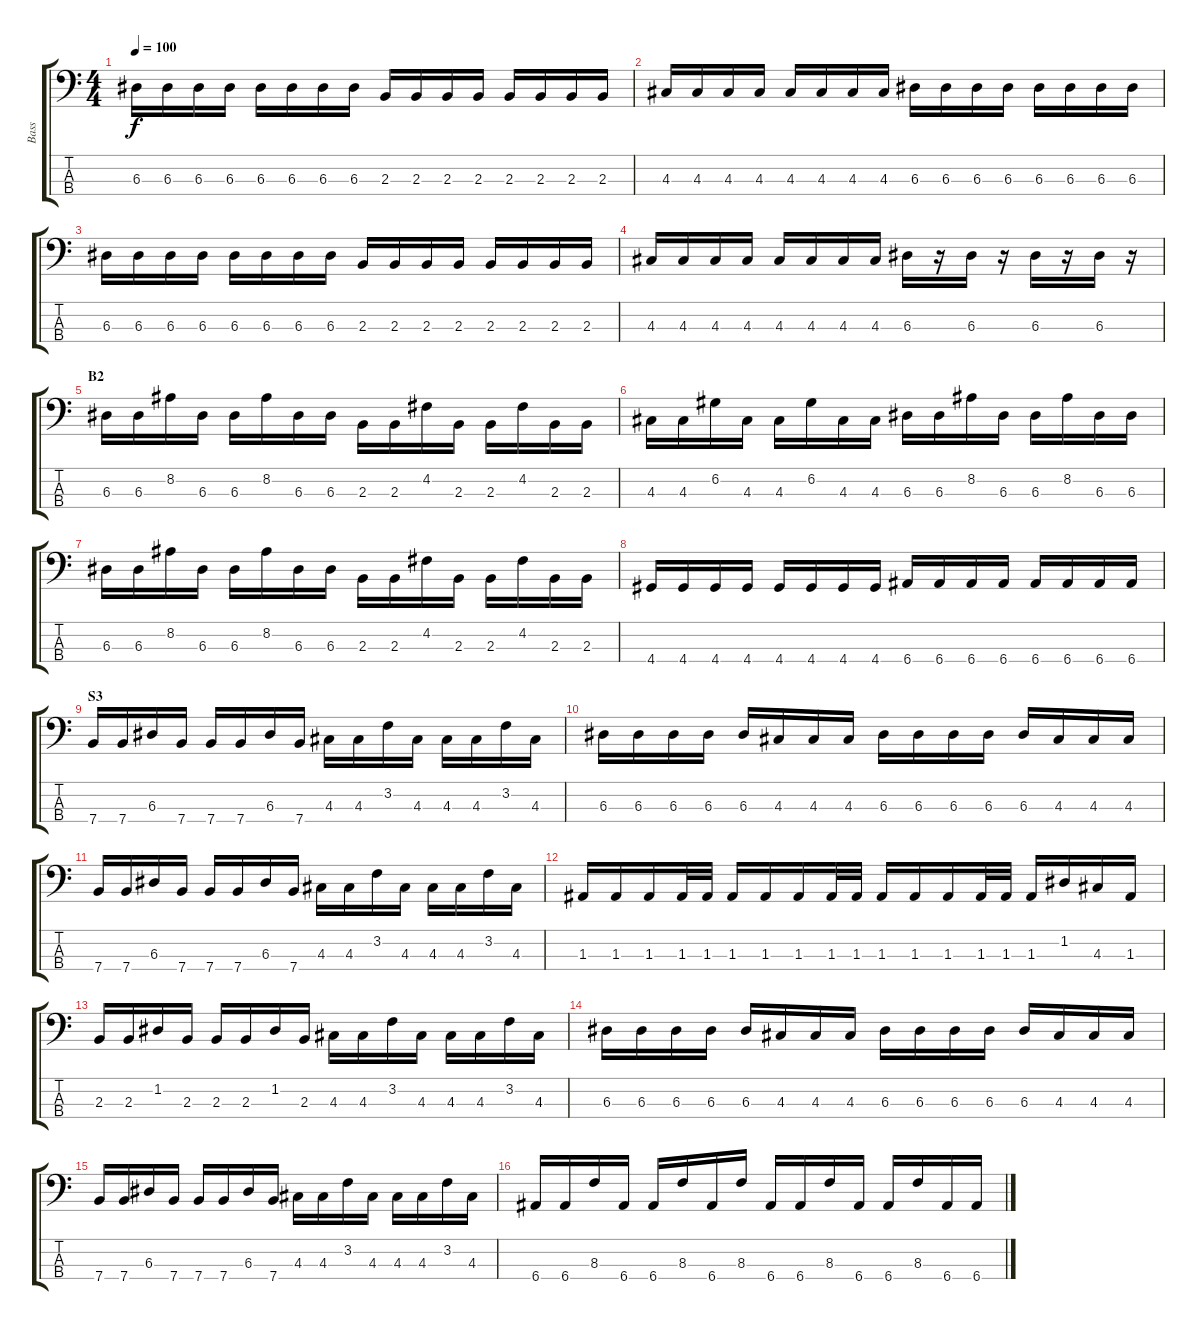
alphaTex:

\track ("Bass" "Bass") {instrument electricbasspick}
\staff {score tabs}
\tuning (G2 D2 A1 E1) {hide}
\ts (4 4)
\tempo 100
\clef f4
\ks c
6.3.16{dy f} 6.3.16 6.3.16 6.3.16 6.3.16 6.3.16 6.3.16 6.3.16 2.3.16 2.3.16 2.3.16 2.3.16 2.3.16 2.3.16 2.3.16 2.3.16 |
4.3.16 4.3.16 4.3.16 4.3.16 4.3.16 4.3.16 4.3.16 4.3.16 6.3.16 6.3.16 6.3.16 6.3.16 6.3.16 6.3.16 6.3.16 6.3.16 |
6.3.16 6.3.16 6.3.16 6.3.16 6.3.16 6.3.16 6.3.16 6.3.16 2.3.16 2.3.16 2.3.16 2.3.16 2.3.16 2.3.16 2.3.16 2.3.16 |
4.3.16 4.3.16 4.3.16 4.3.16 4.3.16 4.3.16 4.3.16 4.3.16 6.3.16 r.16 6.3.16 r.16 6.3.16 r.16 6.3.16 r.16 |
\section ("" "B2")
6.3.16 6.3.16 8.2.16 6.3.16 6.3.16 8.2.16 6.3.16 6.3.16 2.3.16 2.3.16 4.2.16 2.3.16 2.3.16 4.2.16 2.3.16 2.3.16 |
4.3.16 4.3.16 6.2.16 4.3.16 4.3.16 6.2.16 4.3.16 4.3.16 6.3.16 6.3.16 8.2.16 6.3.16 6.3.16 8.2.16 6.3.16 6.3.16 |
6.3.16 6.3.16 8.2.16 6.3.16 6.3.16 8.2.16 6.3.16 6.3.16 2.3.16 2.3.16 4.2.16 2.3.16 2.3.16 4.2.16 2.3.16 2.3.16 |
4.4.16 4.4.16 4.4.16 4.4.16 4.4.16 4.4.16 4.4.16 4.4.16 6.4.16 6.4.16 6.4.16 6.4.16 6.4.16 6.4.16 6.4.16 6.4.16 |
\section ("" "S3")
7.4.16 7.4.16 6.3.16 7.4.16 7.4.16 7.4.16 6.3.16 7.4.16 4.3.16 4.3.16 3.2.16 4.3.16 4.3.16 4.3.16 3.2.16 4.3.16 |
6.3.16 6.3.16 6.3.16 6.3.16 6.3.16 4.3.16 4.3.16 4.3.16 6.3.16 6.3.16 6.3.16 6.3.16 6.3.16 4.3.16 4.3.16 4.3.16 |
7.4.16 7.4.16 6.3.16 7.4.16 7.4.16 7.4.16 6.3.16 7.4.16 4.3.16 4.3.16 3.2.16 4.3.16 4.3.16 4.3.16 3.2.16 4.3.16 |
1.3.16 1.3.16 1.3.16 1.3.32 1.3.32 1.3.16 1.3.16 1.3.16 1.3.32 1.3.32 1.3.16 1.3.16 1.3.16 1.3.32 1.3.32 1.3.16 1.2.16 4.3.16 1.3.16 |
2.3.16 2.3.16 1.2.16 2.3.16 2.3.16 2.3.16 1.2.16 2.3.16 4.3.16 4.3.16 3.2.16 4.3.16 4.3.16 4.3.16 3.2.16 4.3.16 |
6.3.16 6.3.16 6.3.16 6.3.16 6.3.16 4.3.16 4.3.16 4.3.16 6.3.16 6.3.16 6.3.16 6.3.16 6.3.16 4.3.16 4.3.16 4.3.16 |
7.4.16 7.4.16 6.3.16 7.4.16 7.4.16 7.4.16 6.3.16 7.4.16 4.3.16 4.3.16 3.2.16 4.3.16 4.3.16 4.3.16 3.2.16 4.3.16 |
6.4.16 6.4.16 8.3.16 6.4.16 6.4.16 8.3.16 6.4.16 8.3.16 6.4.16 6.4.16 8.3.16 6.4.16 6.4.16 8.3.16 6.4.16 6.4.16
